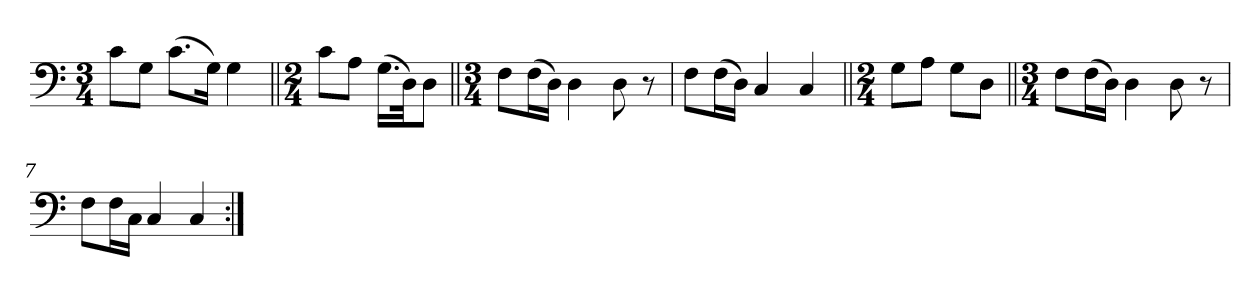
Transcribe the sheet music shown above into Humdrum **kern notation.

**kern
*part1
*staff1
*clefF4
*k[]
*M3/4
=1
8c\L
8G\J
(8.c\L
16G\Jk)
4G\
=2||
*M2/4
8c\L
8A\J
(16.G\LL
32D\JK)
8D\J
=3||
*M3/4
8F\L
(16F\L
16D\JJ)
4D\
8D\
8r
=4
8F\L
(16F\L
16D\JJ)
4C/
4C/
=5||
*M2/4
8G\L
8A\J
8G\L
8D\J
=6||
*M3/4
8F\L
(16F\L
16D\JJ)
4D\
8D\
8r
=7
8F\L
16F\L
16C\JJ
4C/
4C/
=:|!
*-
